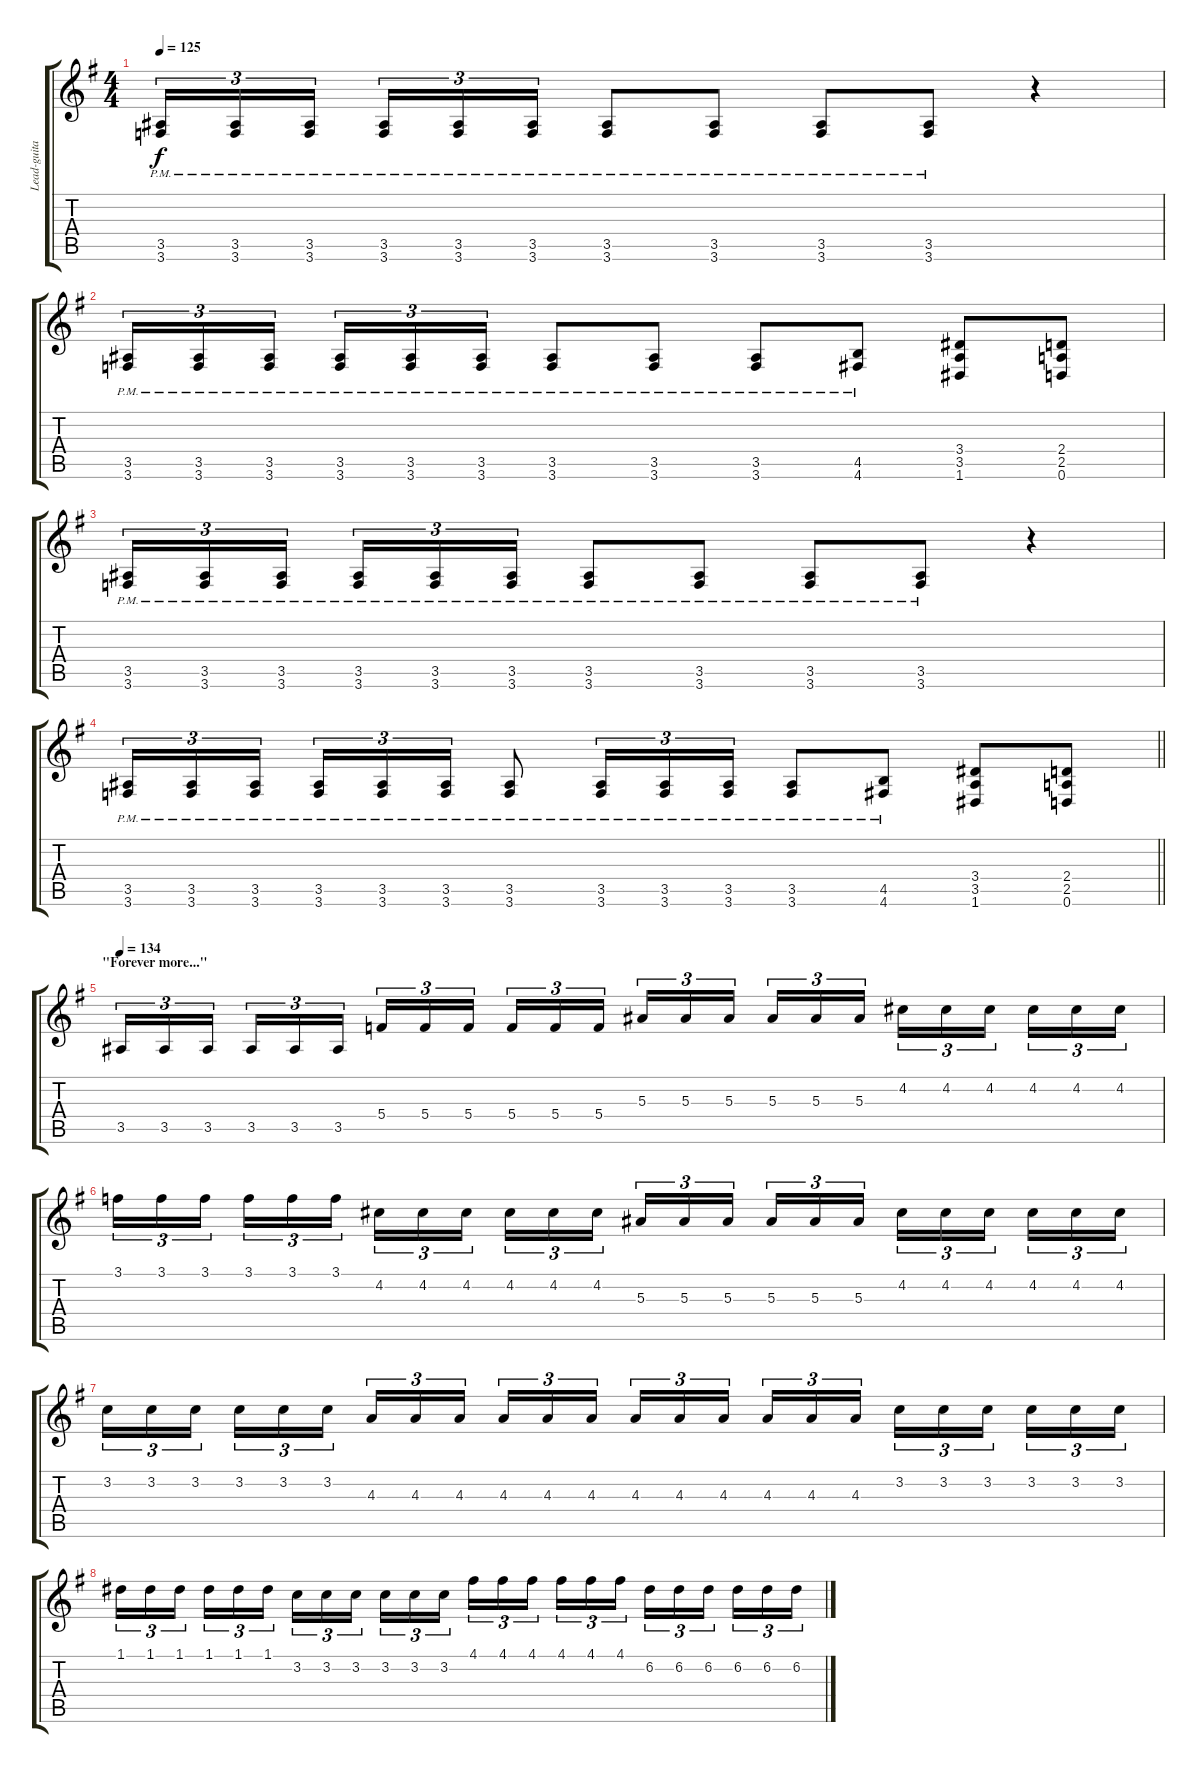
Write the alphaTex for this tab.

\track ("Lead-guitars - Galder" "Lead-guita") {instrument distortionguitar}
\staff {score tabs}
\tuning (D4 A3 F3 C3 G2 D2) {hide}
\ts (4 4)
\tempo 125
\clef g2
\ks g
(3.5{pm} 3.6{pm}).16{tu (3 2) dy f} (3.5{pm} 3.6{pm}).16{tu (3 2)} (3.5{pm} 3.6{pm}).16{tu (3 2)} (3.5{pm} 3.6{pm}).16{tu (3 2)} (3.5{pm} 3.6{pm}).16{tu (3 2)} (3.5{pm} 3.6{pm}).16{tu (3 2)} (3.5{pm} 3.6{pm}).8 (3.5{pm} 3.6{pm}).8 (3.5{pm} 3.6{pm}).8 (3.5{pm} 3.6{pm}).8 r.4 |
(3.5{pm} 3.6{pm}).16{tu (3 2)} (3.5{pm} 3.6{pm}).16{tu (3 2)} (3.5{pm} 3.6{pm}).16{tu (3 2)} (3.5{pm} 3.6{pm}).16{tu (3 2)} (3.5{pm} 3.6{pm}).16{tu (3 2)} (3.5{pm} 3.6{pm}).16{tu (3 2)} (3.5{pm} 3.6{pm}).8 (3.5{pm} 3.6{pm}).8 (3.5{pm} 3.6{pm}).8 (4.5{pm} 4.6{pm}).8 (3.4 3.5 1.6).8 (2.4 2.5 0.6).8 |
(3.5{pm} 3.6{pm}).16{tu (3 2)} (3.5{pm} 3.6{pm}).16{tu (3 2)} (3.5{pm} 3.6{pm}).16{tu (3 2)} (3.5{pm} 3.6{pm}).16{tu (3 2)} (3.5{pm} 3.6{pm}).16{tu (3 2)} (3.5{pm} 3.6{pm}).16{tu (3 2)} (3.5{pm} 3.6{pm}).8 (3.5{pm} 3.6{pm}).8 (3.5{pm} 3.6{pm}).8 (3.5{pm} 3.6{pm}).8 r.4 |
\barLineRight lightlight
(3.5{pm} 3.6{pm}).16{tu (3 2)} (3.5{pm} 3.6{pm}).16{tu (3 2)} (3.5{pm} 3.6{pm}).16{tu (3 2)} (3.5{pm} 3.6{pm}).16{tu (3 2)} (3.5{pm} 3.6{pm}).16{tu (3 2)} (3.5{pm} 3.6{pm}).16{tu (3 2)} (3.5{pm} 3.6{pm}).8 (3.5{pm} 3.6{pm}).16{tu (3 2)} (3.5{pm} 3.6{pm}).16{tu (3 2)} (3.5{pm} 3.6{pm}).16{tu (3 2)} (3.5{pm} 3.6{pm}).8 (4.5{pm} 4.6{pm}).8 (3.4 3.5 1.6).8 (2.4 2.5 0.6).8 |
\section ("" "\"Forever more...\"")
\tempo 134
3.5.16{tu (3 2)} 3.5.16{tu (3 2)} 3.5.16{tu (3 2)} 3.5.16{tu (3 2)} 3.5.16{tu (3 2)} 3.5.16{tu (3 2)} 5.4.16{tu (3 2)} 5.4.16{tu (3 2)} 5.4.16{tu (3 2)} 5.4.16{tu (3 2)} 5.4.16{tu (3 2)} 5.4.16{tu (3 2)} 5.3.16{tu (3 2)} 5.3.16{tu (3 2)} 5.3.16{tu (3 2)} 5.3.16{tu (3 2)} 5.3.16{tu (3 2)} 5.3.16{tu (3 2)} 4.2.16{tu (3 2)} 4.2.16{tu (3 2)} 4.2.16{tu (3 2)} 4.2.16{tu (3 2)} 4.2.16{tu (3 2)} 4.2.16{tu (3 2)} |
3.1.16{tu (3 2)} 3.1.16{tu (3 2)} 3.1.16{tu (3 2)} 3.1.16{tu (3 2)} 3.1.16{tu (3 2)} 3.1.16{tu (3 2)} 4.2.16{tu (3 2)} 4.2.16{tu (3 2)} 4.2.16{tu (3 2)} 4.2.16{tu (3 2)} 4.2.16{tu (3 2)} 4.2.16{tu (3 2)} 5.3.16{tu (3 2)} 5.3.16{tu (3 2)} 5.3.16{tu (3 2)} 5.3.16{tu (3 2)} 5.3.16{tu (3 2)} 5.3.16{tu (3 2)} 4.2.16{tu (3 2)} 4.2.16{tu (3 2)} 4.2.16{tu (3 2)} 4.2.16{tu (3 2)} 4.2.16{tu (3 2)} 4.2.16{tu (3 2)} |
3.2.16{tu (3 2)} 3.2.16{tu (3 2)} 3.2.16{tu (3 2)} 3.2.16{tu (3 2)} 3.2.16{tu (3 2)} 3.2.16{tu (3 2)} 4.3.16{tu (3 2)} 4.3.16{tu (3 2)} 4.3.16{tu (3 2)} 4.3.16{tu (3 2)} 4.3.16{tu (3 2)} 4.3.16{tu (3 2)} 4.3.16{tu (3 2)} 4.3.16{tu (3 2)} 4.3.16{tu (3 2)} 4.3.16{tu (3 2)} 4.3.16{tu (3 2)} 4.3.16{tu (3 2)} 3.2.16{tu (3 2)} 3.2.16{tu (3 2)} 3.2.16{tu (3 2)} 3.2.16{tu (3 2)} 3.2.16{tu (3 2)} 3.2.16{tu (3 2)} |
1.1.16{tu (3 2)} 1.1.16{tu (3 2)} 1.1.16{tu (3 2)} 1.1.16{tu (3 2)} 1.1.16{tu (3 2)} 1.1.16{tu (3 2)} 3.2.16{tu (3 2)} 3.2.16{tu (3 2)} 3.2.16{tu (3 2)} 3.2.16{tu (3 2)} 3.2.16{tu (3 2)} 3.2.16{tu (3 2)} 4.1.16{tu (3 2)} 4.1.16{tu (3 2)} 4.1.16{tu (3 2)} 4.1.16{tu (3 2)} 4.1.16{tu (3 2)} 4.1.16{tu (3 2)} 6.2.16{tu (3 2)} 6.2.16{tu (3 2)} 6.2.16{tu (3 2)} 6.2.16{tu (3 2)} 6.2.16{tu (3 2)} 6.2.16{tu (3 2)}
